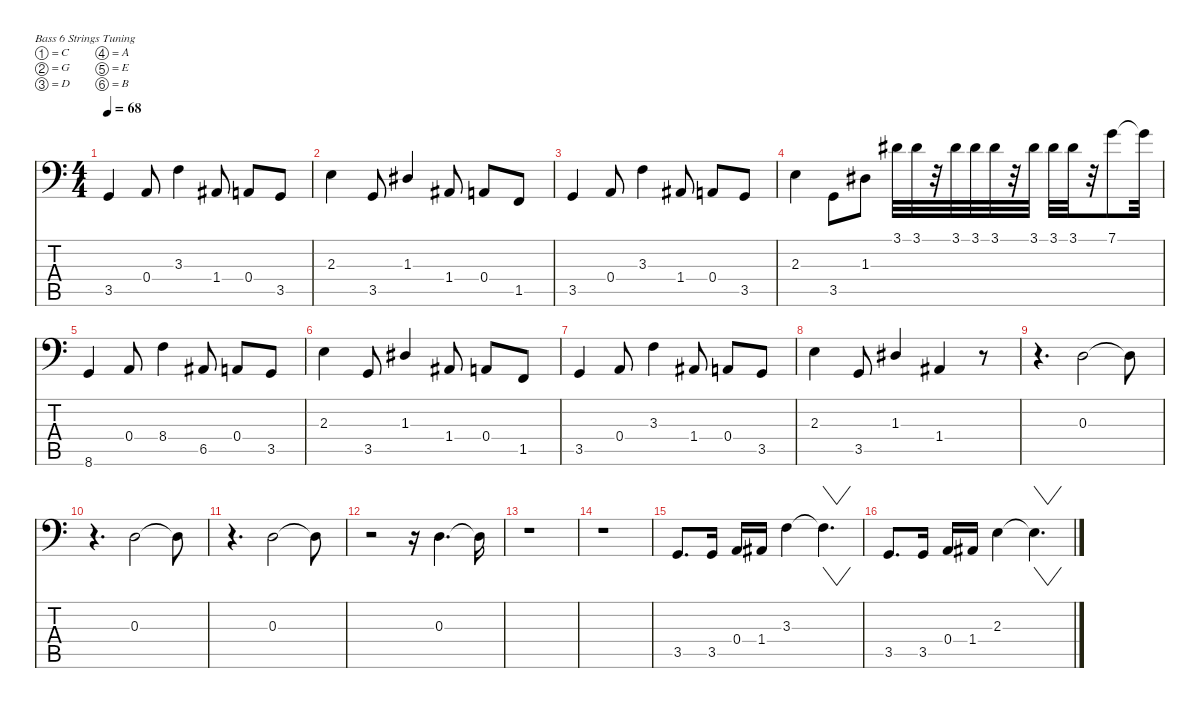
\defaultSystemsLayout 4
\hideDynamics
\bracketExtendMode nobrackets
\singleTrackTrackNamePolicy hidden
\multiTrackTrackNamePolicy hidden
\firstSystemTrackNameMode fullname
\otherSystemsTrackNameOrientation horizontal
\track ("Bass" "el.bs.") {instrument electricbassfinger}
\staff {score tabs}
\tuning (C3 G2 D2 A1 E1 B0)
\ts (4 4)
\tempo 68
\clef f4
\ks c
3.5.4{dy f beam Up} 0.4.8{beam Up} 3.3.4{beam Down} 1.4{acc #}.8{beam Up} 0.4.8{beam Up} 3.5.8{beam Up} |
2.3.4{beam Down} 3.5.8{beam Up} 1.3{acc #}.4{beam Up} 1.4{acc #}.8{beam Up} 0.4.8{beam Up} 1.5.8{beam Up} |
3.5.4{beam Up} 0.4.8{beam Up} 3.3.4{beam Down} 1.4{acc #}.8{beam Up} 0.4.8{beam Up} 3.5.8{beam Up} |
2.3.4{beam Down} 3.5.8{beam Down} 1.3{acc #}.8{beam Down} 3.1{acc #}.32{beam Down} 3.1{acc #}.32{beam Down} r.32{beam Down} 3.1{acc #}.32{beam Down} 3.1{acc #}.32{beam Down} 3.1{acc #}.32{beam Down} r.32{beam Down} 3.1{acc #}.32{beam Down} 3.1{acc #}.32{beam Down} 3.1{acc #}.32{beam Down} r.32{beam Down} 7.1.8{beam Down} 7.1{t}.32{beam Down} |
8.6.4{beam Up} 0.4.8{beam Up} 8.4.4{beam Down} 6.5{acc #}.8{beam Up} 0.4.8{beam Up} 3.5.8{beam Up} |
2.3.4{beam Down} 3.5.8{beam Up} 1.3{acc #}.4{beam Up} 1.4{acc #}.8{beam Up} 0.4.8{beam Up} 1.5.8{beam Up} |
3.5.4{beam Up} 0.4.8{beam Up} 3.3.4{beam Down} 1.4{acc #}.8{beam Up} 0.4.8{beam Up} 3.5.8{beam Up} |
2.3.4{beam Down} 3.5.8{beam Up} 1.3{acc #}.4{beam Up} 1.4{acc #}.4{beam Up} r.8{beam Up} |
r.4{d beam Down} 0.3.2{beam Down} 0.3{t}.8{beam Down} |
r.4{d beam Down} 0.3.2{beam Down} 0.3{t}.8{beam Down} |
r.4{d beam Down} 0.3.2{beam Down} 0.3{t}.8{beam Down} |
r.2{beam Down} r.16{beam Down} 0.3.4{d beam Down} 0.3{t}.16{beam Down} |
r.1{beam Down} |
r.1{beam Down} |
3.5.8{d beam Up} 3.5.16{beam Up} 0.4.16{beam Up} 1.4{acc #}.16{beam Up} 3.3.4{beam Down} 3.3{t}.4{vw d beam Down} |
3.5.8{d beam Up} 3.5.16{beam Up} 0.4.16{beam Up} 1.4{acc #}.16{beam Up} 2.3.4{beam Down} 2.3{t}.4{vw d beam Down}
